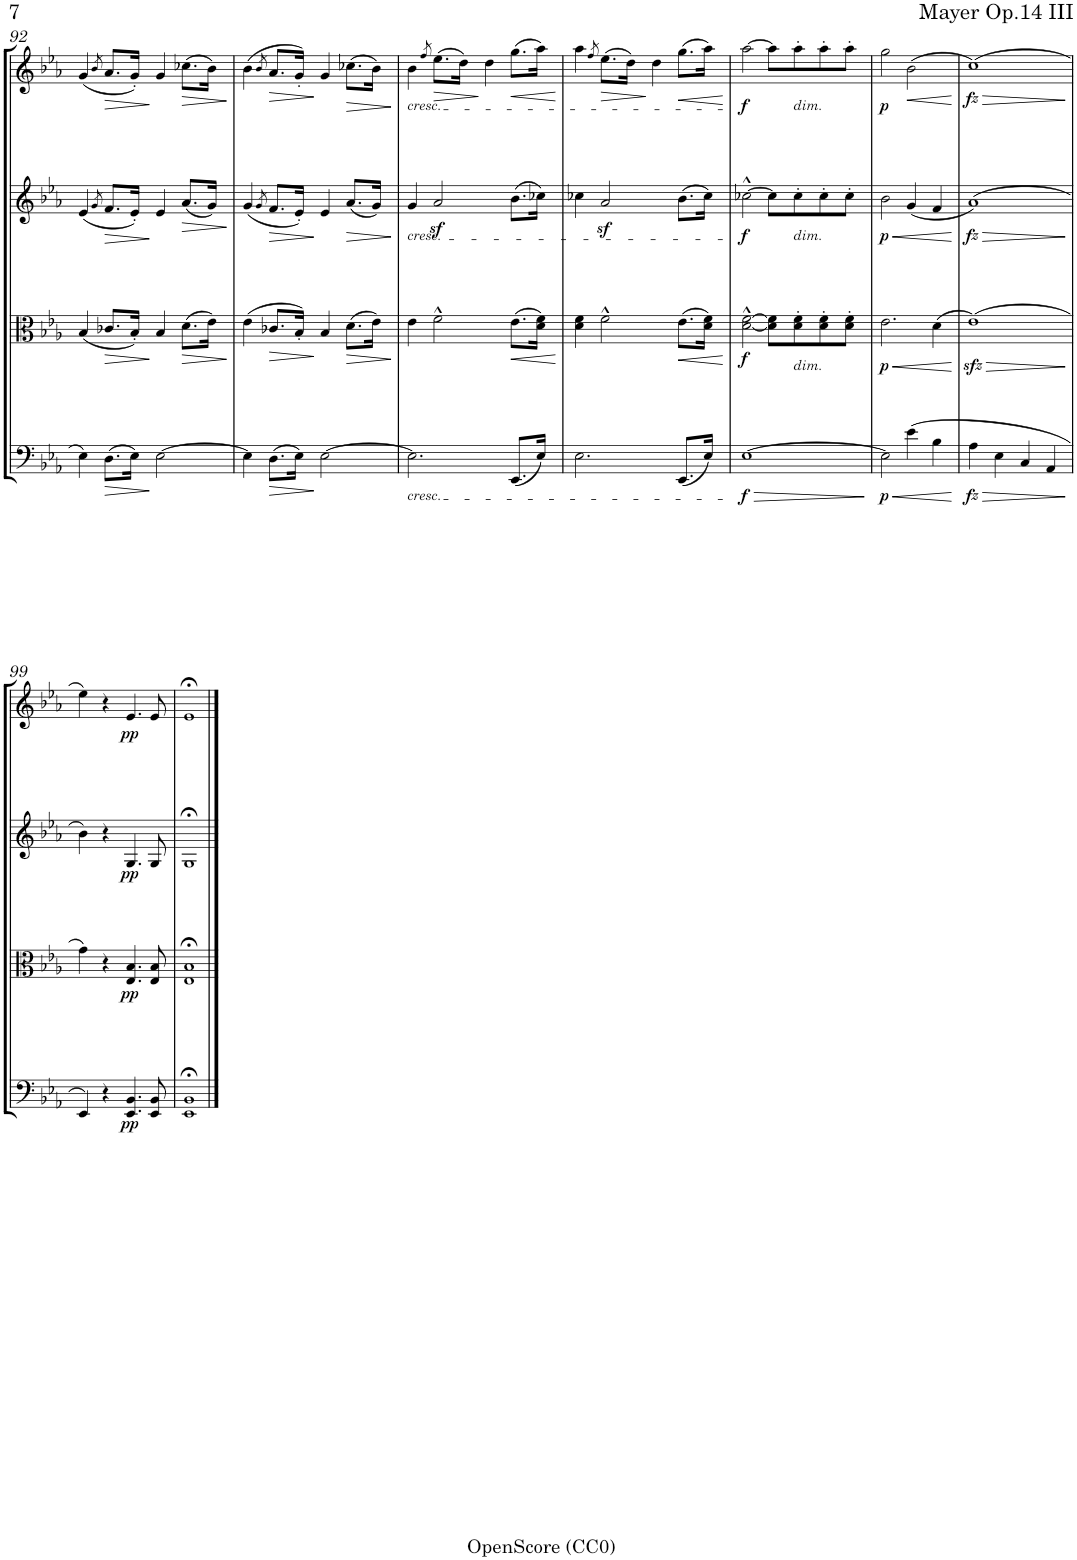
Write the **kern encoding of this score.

**kern	**dynam	**kern	**dynam	**kern	**dynam	**kern	**dynam
*part4	*part4	*part3	*part3	*part2	*part2	*part1	*part1
*staff4	*staff4	*staff3	*staff3	*staff2	*staff2	*staff1	*staff1
*I"Violoncello	*	*I"Viola	*	*I"Violin 2	*	*I"Violin 1	*
*I'Vc	*	*I'Vla	*	*I'Vln	*	*I'Vln	*
!!LO:PB:g=z
*clefF4	*	*clefC3	*	*clefG2	*	*clefG2	*
*k[b-e-a-]	*	*k[b-e-a-]	*	*k[b-e-a-]	*	*k[b-e-a-]	*
*M4/4	*	*M4/4	*	*M4/4	*	*M4/4	*
*met(c)	*	*met(c)	*	*met(c)	*	*met(c)	*
=92	=92	=92	=92	=92	=92	=92	=92
4E-\	.	(4B-/	.	(4e-/	.	(4g/	.
.	.	.	.	8qg/	.	8qb-/	.
!	!LO:HP:b	!	!LO:HP:b	!	!	!	!
(8.D\L	>	8.c-X/L	>	8.f/L	.	8.a-/L	.
16E-\Jk)	.	16B-'/Jk)	.	16e-'/Jk)	.	16g'/Jk)	.
[2E-\	]	4B-/	]	4e-/	.	4g/	.
!	!	!	!LO:HP:b	!	!LO:HP:b	!	!LO:HP:b
.	.	(8.d\L	>	(8.a-/L	>	(8.cc-X\L	>
.	.	16e-\Jk)	.	16g/Jk)	.	16b-\Jk)	.
.	.	.	]	.	]	.	]
=93	=93	=93	=93	=93	=93	=93	=93
4E-\]	.	(4e-\	.	(4g/	.	(4b-\	.
.	.	.	.	8qg/	.	8qb-/	.
!	!LO:HP:b	!	!LO:HP:b	!	!	!	!
(8.D\L	>	8.c-X/L	>	8.f/L	.	8.a-/L	.
16E-\Jk)	.	16B-'/Jk)	.	16e-'/Jk)	.	16g'/Jk)	.
[2E-\	]	4B-/	]	4e-/	.	4g/	.
!	!	!	!LO:HP:b	!	!LO:HP:b	!	!LO:HP:b
.	.	(8.d\L	>	(8.a-/L	>	(8.cc-X\L	>
.	.	16e-\Jk)	.	16g/Jk)	.	16b-\Jk)	.
.	.	.	]	.	]	.	]
=94	=94	=94	=94	=94	=94	=94	=94
!	!	!	!	!	!	!LO:TX:b:i:t=cresc.	!
!	!	!	!	!LO:TX:b:i:t=cresc.	!	!	!
!LO:TX:b:i:t=cresc.	!	!	!	!	!	!	!
2.E-\]	.	4e-\	.	4g/	.	4b-\	.
.	.	.	.	.	.	8qff/	.
.	.	2f^^\	.	2a-z</	.	(8.ee-\L	.
.	.	.	.	.	.	16dd\Jk)	.
.	.	.	.	.	.	4dd\	.
!	!	!	!LO:HP:b	!	!	!	!LO:HP:b
(8.EE-/L	.	(8.e-\L	<	(8.b-\L	.	(8.gg\L	<
16E-/Jk)	.	16d\ 16f\Jk)	.	16cc-X\Jk)	.	16aa-\Jk)	.
.	.	.	[	.	.	.	[
=95	=95	=95	=95	=95	=95	=95	=95
2.E-\	.	4d\ 4f\	.	4cc-X\	.	4aa-\	.
.	.	.	.	.	.	8qff/	.
.	.	2f^^\	.	2a-z</	.	(8.ee-\L	.
.	.	.	.	.	.	16dd\Jk)	.
.	.	.	.	.	.	4dd\	.
!	!	!	!LO:HP:b	!	!	!	!LO:HP:b
(8.EE-/L	.	(8.e-\L	<	(8.b-\L	.	(8.gg\L	<
16E-/Jk)	.	16d\ 16f\Jk)	.	16cc-\Jk)	.	16aa-\Jk)	.
.	.	.	[	.	.	.	[
=96	=96	=96	=96	=96	=96	=96	=96
!	!LO:HP:b	!	!	!	!	!	!
!	!LO:DY:n=1:b	!	!LO:DY:b	!	!LO:DY:b	!	!LO:DY:b
[1E-	> f	[2d\^^ [2f\^^	f	[2cc-X^^\	f	[2aa-\	f
.	.	8d\] 8f\]L	.	8cc-\L]	.	8aa-\L]	.
!	!	!	!	!	!	!LO:TX:b:i:t=dim.	!
!	!	!	!	!LO:TX:b:i:t=dim.	!	!	!
!	!	!LO:TX:b:i:t=dim.	!	!	!	!	!
.	.	8d\' 8f\'	.	8cc-'\	.	8aa-'\	.
.	.	8d\' 8f\'	.	8cc-'\	.	8aa-'\	.
.	.	8d\' 8f\'J	.	8cc-'\J	.	8aa-'\J	.
.	]	.	.	.	.	.	.
=97	=97	=97	=97	=97	=97	=97	=97
!	!LO:HP:b	!	!LO:HP:b	!	!LO:HP:b	!	!
!	!LO:DY:n=1:b	!	!LO:DY:n=1:b	!	!LO:DY:n=1:b	!	!LO:DY:b
2E-\]	< p	2.e-\	< p	2b-\	< p	2gg\	p
!	!	!	!	!	!	!	!LO:HP:b
(4e-\	.	.	.	(4g/	.	(2b-\	<
4B-\	.	(4d\	.	4f/	.	.	.
.	[	.	[	.	[	.	[
=98	=98	=98	=98	=98	=98	=98	=98
!	!LO:HP:b	!	!LO:HP:b	!	!LO:HP:b	!	!LO:HP:b
!	!LO:DY:n=1:b	!	!	!	!LO:DY:n=1:b	!	!LO:DY:n=1:b
4A-\	> fz	(1e-zz<)	>	(1a-)	> fz	(1cc)	> fz
4E-\	.	.	.	.	.	.	.
4C/	.	.	.	.	.	.	.
4AA-/	.	.	.	.	.	.	.
.	]	.	]	.	]	.	]
!!LO:LB:g=z
=99	=99	=99	=99	=99	=99	=99	=99
4EE-/)	.	4g\)	.	4b-\)	.	4ee-\)	.
4r	.	4r	.	4r	.	4r	.
!	!LO:DY:b	!	!LO:DY:b	!	!LO:DY:b	!	!LO:DY:b
4.EE-/ 4.BB-/	pp	4.E-/ 4.B-/	pp	4.G/	pp	4.e-/	pp
8EE-/ 8BB-/	.	8E-/ 8B-/	.	8G/	.	8e-/	.
=100	=100	=100	=100	=100	=100	=100	=100
1EE-;< 1BB-;<	.	1E-;< 1B-;<	.	1G;<	.	1e-;<	.
==	==	==	==	==	==	==	==
*-	*-	*-	*-	*-	*-	*-	*-
